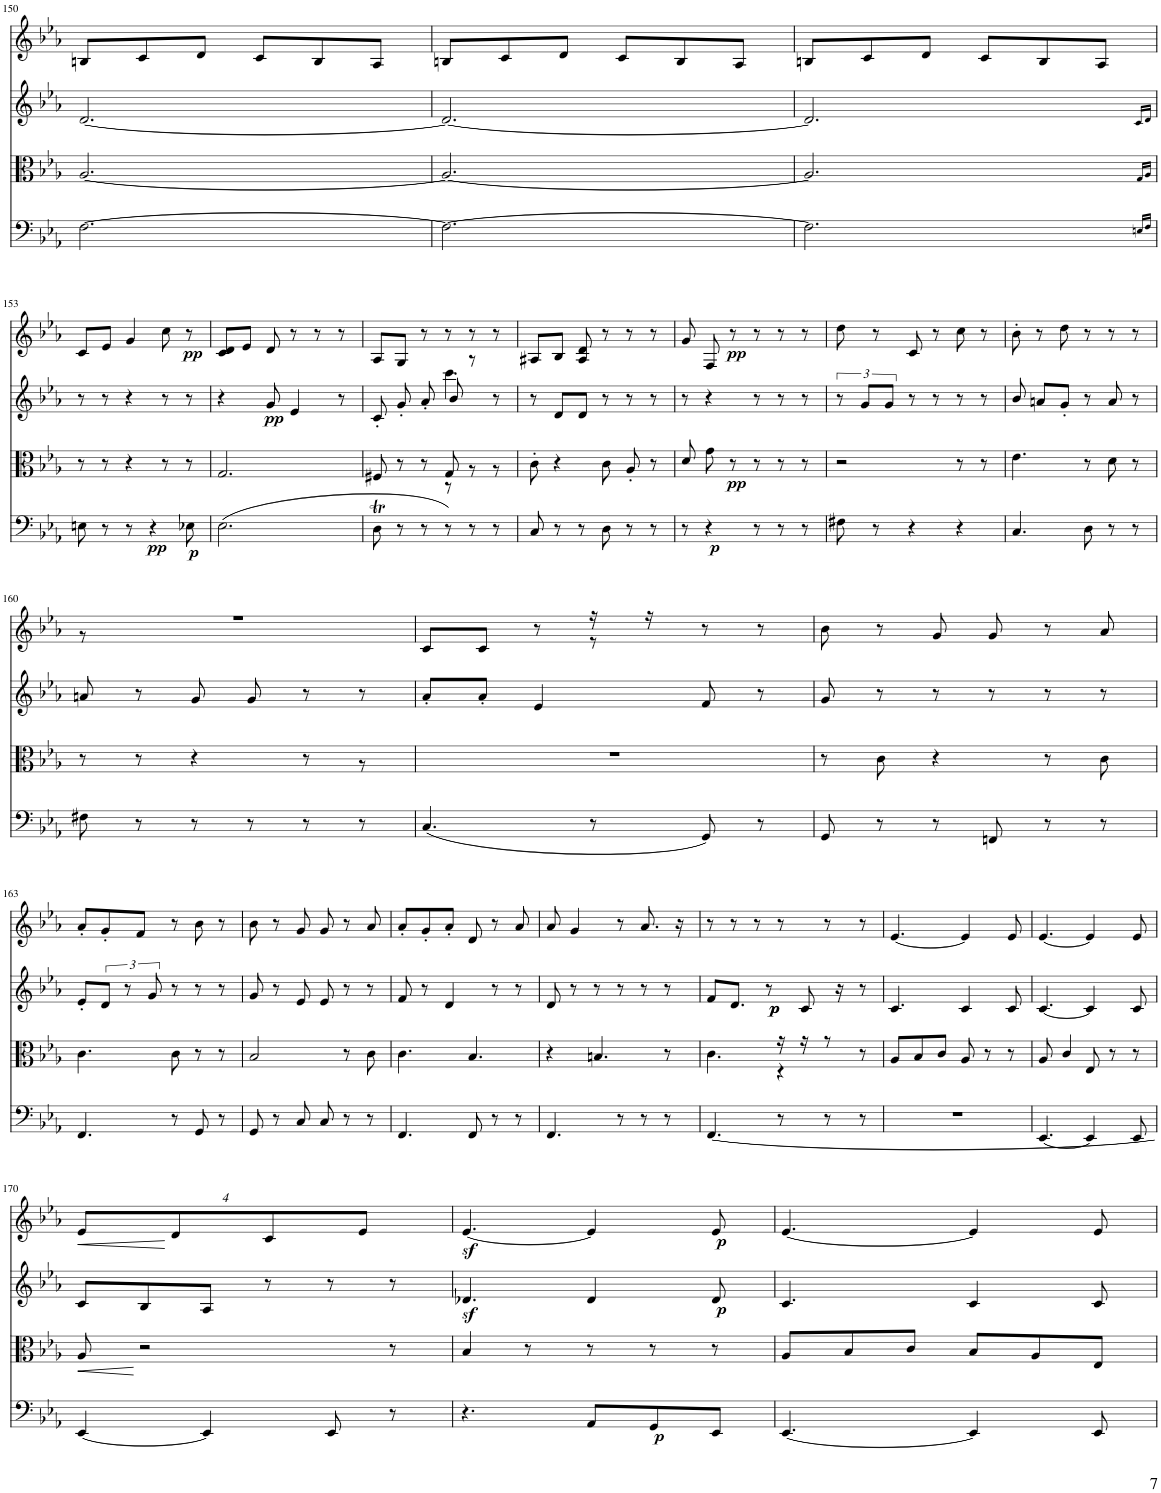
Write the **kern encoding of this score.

**kern	**dynam	**kern	**dynam	**kern	**dynam	**kern	**dynam
*part4	*part4	*part3	*part3	*part2	*part2	*part1	*part1
*staff4	*staff4	*staff3	*staff3	*staff2	*staff2	*staff1	*staff1
*I"Piano	*	*I"Piano	*	*I"Piano	*	*I"Piano	*
*I'Pno	*	*I'Pno	*	*I'Pno	*	*I'Pno	*
!!LO:PB:g=z
*clefF4	*	*clefC3	*	*clefG2	*	*clefG2	*
*k[b-e-a-]	*	*k[b-e-a-]	*	*k[b-e-a-]	*	*k[b-e-a-]	*
*M6/8	*	*M6/8	*	*M6/8	*	*M6/8	*
=150	=150	=150	=150	=150	=150	=150	=150
[2.F\	.	[2.A-/	.	[2.d/	.	8Bn/L	.
.	.	.	.	.	.	8c/	.
.	.	.	.	.	.	8d/J	.
.	.	.	.	.	.	8c/L	.
.	.	.	.	.	.	8B/	.
.	.	.	.	.	.	8A-/J	.
=151	=151	=151	=151	=151	=151	=151	=151
2.F\_	.	2.A-/_	.	2.d/_	.	8Bn/L	.
.	.	.	.	.	.	8c/	.
.	.	.	.	.	.	8d/J	.
.	.	.	.	.	.	8c/L	.
.	.	.	.	.	.	8B/	.
.	.	.	.	.	.	8A-/J	.
=152	=152	=152	=152	=152	=152	=152	=152
2.F\]	.	2.A-/]	.	2.d/]	.	8Bn/L	.
.	.	.	.	.	.	8c/	.
.	.	.	.	.	.	8d/J	.
.	.	.	.	.	.	8c/L	.
.	.	.	.	.	.	8B/	.
.	.	.	.	.	.	8A-/J	.
16qEn/LL	.	16qG/LL	.	16qc/LL	.	.	.
16qF/JJ	.	16qA-/JJ	.	16qd/JJ	.	.	.
!!LO:LB:g=z
=153	=153	=153	=153	=153	=153	=153	=153
8En\	.	8r	.	8r	.	8c/L	.
8r	.	8r	.	8r	.	8e-/J	.
8r	.	4r	.	4r	.	4g/	.
!	!LO:DY:b	!	!	!	!	!	!
4r	pp	.	.	.	.	.	.
.	.	8r	.	8r	.	8cc\	.
!	!LO:DY:b	!	!	!	!	!	!LO:DY:b
8E-X\	p	8r	.	8r	.	8r	pp
=154	=154	=154	=154	=154	=154	=154	=154
(2.E-\	.	2.G/	.	4r	.	8c/ 8d/L	.
.	.	.	.	.	.	8e-/J	.
!	!	!	!	!	!LO:DY:b	!	!
.	.	.	.	8g/	pp	8d/	.
.	.	.	.	4e-/	.	8r	.
.	.	.	.	.	.	8r	.
.	.	.	.	8r	.	8r	.
=155	=155	=155	=155	=155	=155	=155	=155
*	*	*^	*	*^	*	*	*
8Dt\	.	8F#X/	4.ryy	.	8c'/	4.ryy	.	8A-/L	.
8r	.	8r	.	.	8g'/	.	.	8G/J	.
8r	.	8r	.	.	8a-'/	.	.	8r	.
8r)	.	8G/	8r	.	8b-'/	4ccc\	.	8r	.
8r	.	4ryy	8r	.	8r	.	.	8r	.
8r	.	.	8r	.	8r	8ryy	.	8r	.
*	*	*v	*v	*	*	*	*	*	*
*	*	*	*	*v	*v	*	*	*
=156	=156	=156	=156	=156	=156	=156	=156
8C/	.	8c'\	.	8r	.	8A#X/L	.
8r	.	4r	.	8d/L	.	8B-/J	.
8r	.	.	.	8d/J	.	8A#/ 8d/	.
8D\	.	8c\	.	8r	.	8r	.
8r	.	8A-'/	.	8r	.	8r	.
8r	.	8r	.	8r	.	8r	.
=157	=157	=157	=157	=157	=157	=157	=157
*	*	*^	*	*	*	*	*
8r	.	8d/	8ryy	.	8r	.	8g/	.
!	!LO:DY:b	!	!	!	!	!	!	!
4r	p	8ryy	8g\	.	4r	.	8F/	.
!	!	!	!	!LO:DY:b	!	!	!	!LO:DY:b
.	.	8r	2ryy	pp	.	.	8r	pp
8r	.	8r	.	.	8r	.	8r	.
8r	.	8r	.	.	8r	.	8r	.
8r	.	8r	.	.	8r	.	8r	.
*	*	*v	*v	*	*	*	*	*
=158	=158	=158	=158	=158	=158	=158	=158
8F#X\	.	2r	.	12r	.	8dd\	.
.	.	.	.	12g/L	.	.	.
8r	.	.	.	.	.	8r	.
.	.	.	.	12g/J	.	.	.
4r	.	.	.	8r	.	8c/	.
.	.	.	.	8r	.	8r	.
4r	.	8r	.	8r	.	8cc\	.
.	.	8r	.	8r	.	8r	.
=159	=159	=159	=159	=159	=159	=159	=159
4.C/	.	4.e-\	.	8b-/	.	8b-'\	.
.	.	.	.	8an/L	.	8r	.
.	.	.	.	8g'/J	.	8dd\	.
8D\	.	8r	.	8r	.	8r	.
8r	.	8d\	.	8a/	.	8r	.
8r	.	8r	.	8r	.	8r	.
!!LO:LB:g=z
=160	=160	=160	=160	=160	=160	=160	=160
*	*	*^	*	*	*	*^	*
8F#X\	.	8r	8ryy	.	8an/	.	2.r	8r	.
*	*	*v	*v	*	*	*	*	*	*
8r	.	8r	.	8r	.	.	2ryy	.
8r	.	4r	.	8g/	.	.	.	.
8r	.	.	.	8g/	.	.	.	.
8r	.	8r	.	8r	.	.	.	.
*	*	*^	*	*	*	*	*	*
8r	.	8ryy	8r	.	8r	.	.	8ryy	.
*	*	*v	*v	*	*	*	*	*	*
=161	=161	=161	=161	=161	=161	=161	=161	=161
(4.C/	.	2.r	.	8a-'/L	.	8c/L	4.ryy	.
.	.	.	.	8a-'/J	.	8c/J	.	.
.	.	.	.	4e-/	.	8r	.	.
8r	.	.	.	.	.	16r	8r	.
.	.	.	.	.	.	16r	.	.
8GG/)	.	.	.	8f/	.	8r	4ryy	.
8r	.	.	.	8r	.	8r	.	.
*	*	*	*	*	*	*v	*v	*
=162	=162	=162	=162	=162	=162	=162	=162
8GG/	.	8r	.	8g/	.	8b-\	.
8r	.	8c\	.	8r	.	8r	.
8r	.	4r	.	8r	.	8g/	.
8FFn/	.	.	.	8r	.	8g/	.
8r	.	8r	.	8r	.	8r	.
8r	.	8c\	.	8r	.	8a-/	.
!!LO:LB:g=z
=163	=163	=163	=163	=163	=163	=163	=163
4.FF/	.	4.c\	.	8e-'/L	.	8a-'/L	.
.	.	.	.	12d/J	.	8g'/	.
.	.	.	.	12r	.	.	.
.	.	.	.	.	.	8f/J	.
.	.	.	.	12g/	.	.	.
8r	.	8c\	.	8r	.	8r	.
8GG/	.	8r	.	8r	.	8b-\	.
8r	.	8r	.	8r	.	8r	.
=164	=164	=164	=164	=164	=164	=164	=164
8GG/	.	2B-/	.	8g/	.	8b-\	.
8r	.	.	.	8r	.	8r	.
8C/	.	.	.	8e-/	.	8g/	.
8C/	.	.	.	8e-/	.	8g/	.
8r	.	8r	.	8r	.	8r	.
8r	.	8c\	.	8r	.	8a-/	.
=165	=165	=165	=165	=165	=165	=165	=165
4.FF/	.	4.c\	.	8f/	.	8a-'/L	.
.	.	.	.	8r	.	8g'/	.
.	.	.	.	4d/	.	8a-'/J	.
8FF/	.	4.B-/	.	.	.	8d/	.
8r	.	.	.	8r	.	8r	.
8r	.	.	.	8r	.	8a-/	.
=166	=166	=166	=166	=166	=166	=166	=166
4.FF/	.	4r	.	8d/	.	8a-/	.
.	.	.	.	8r	.	4g/	.
.	.	4.Bn/	.	8r	.	.	.
8r	.	.	.	8r	.	8r	.
8r	.	.	.	8r	.	8.a-/	.
8r	.	8r	.	8r	.	.	.
.	.	.	.	.	.	16r	.
=167	=167	=167	=167	=167	=167	=167	=167
*	*	*^	*	*	*	*	*
[4.FF/	.	4.ryy	4.c\	.	8f/L	.	8r	.
.	.	.	.	.	8.d/J	.	8r	.
.	.	.	.	.	.	.	8r	.
!	!	!	!	!	!	!LO:DY:b	!	!
!	!	!	!	!	!	!LO:DY:n=1:b	!	!
.	.	.	.	.	8r	p p	.	.
8r	.	16r	4r	.	.	.	8r	.
.	.	16r	.	.	8c/	.	.	.
8r	.	8r	.	.	.	.	8r	.
.	.	.	.	.	16r	.	.	.
8r	.	8r	8ryy	.	8r	.	8r	.
*	*	*v	*v	*	*	*	*	*
=168	=168	=168	=168	=168	=168	=168	=168
2.r	.	8A-/L	.	4.c/	.	[4.e-/	.
.	.	8B-/	.	.	.	.	.
.	.	8c/J	.	.	.	.	.
.	.	8A-/	.	4c/	.	4e-/]	.
.	.	8r	.	.	.	.	.
.	.	8r	.	8c/	.	8e-/	.
=169	=169	=169	=169	=169	=169	=169	=169
*	*	*^	*	*	*	*	*
[4.EE-/	.	8A-/	8ryy	.	[4.c/	.	[4.e-/	.
.	.	4ryy	4c/	.	.	.	.	.
4EE-/]	.	8E-/	4.ryy	.	4c/]	.	4e-/]	.
.	.	8r	.	.	.	.	.	.
8EE-/	.	8r	.	.	8c/	.	8e-/	.
*	*	*v	*v	*	*	*	*	*
!!LO:LB:g=z
=170	=170	=170	=170	=170	=170	=170	=170
!	!	!	!LO:HP:b	!	!	!	!
*	*	*	*	*	*	*Xbrackettup	*
!	!	!	!	!	!	!	!LO:HP:b
[4EE-/	.	8A-/	<	8c/L	.	16%3e-/L	<
.	.	2r	[	8B-/	.	.	.
.	.	.	.	.	.	16%3d/	[
4EE-/]	.	.	.	8A-/J	.	.	.
.	.	.	.	8r	.	16%3c/	.
8EE-/	.	.	.	8r	.	.	.
.	.	.	.	.	.	16%3e-/J	.
8r	.	8r	.	8r	.	.	.
=171	=171	=171	=171	=171	=171	=171	=171
4.r	.	4B-/	.	4.d-Xz</	.	[4.e-z</	.
.	.	8r	.	.	.	.	.
8AA-/L	.	8r	.	4d-/	.	4e-/]	.
!	!LO:DY:b	!	!	!	!	!	!
8GG/	p	8r	.	.	.	.	.
!	!	!	!	!	!LO:DY:b	!	!LO:DY:b
8EE-/J	.	8r	.	8d-/	p	8e-/	p
=172	=172	=172	=172	=172	=172	=172	=172
[4.EE-/	.	8A-/L	.	4.c/	.	[4.e-/	.
.	.	8B-/	.	.	.	.	.
.	.	8c/J	.	.	.	.	.
4EE-/]	.	8B-/L	.	4c/	.	4e-/]	.
.	.	8A-/	.	.	.	.	.
8EE-/	.	8E-/J	.	8c/	.	8e-/	.
=	=	=	=	=	=	=	=
*-	*-	*-	*-	*-	*-	*-	*-
